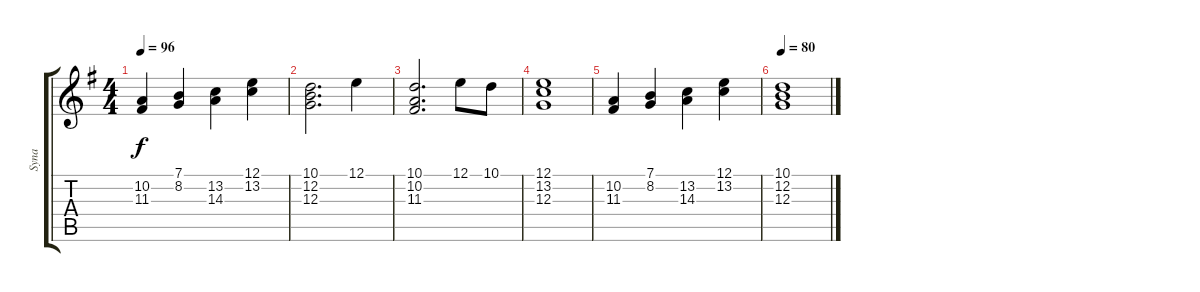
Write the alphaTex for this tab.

\track ("Syna" "Syna") {instrument drawbarorgan}
\staff {score tabs}
\tuning (E4 B3 G3 D3 A2 E2) {hide}
\ts (4 4)
\tempo 96
\clef g2
\ks g
(10.2 11.3).4{dy f} (7.1 8.2).4 (13.2 14.3).4 (12.1 13.2).4 |
(10.1 12.2 12.3).2{d} 12.1.4 |
(10.1 10.2 11.3).2{d} 12.1.8 10.1.8 |
(12.1 13.2 12.3).1 |
(10.2 11.3).4 (7.1 8.2).4 (13.2 14.3).4 (12.1 13.2).4 |
\tempo 80
(10.1 12.2 12.3).1
